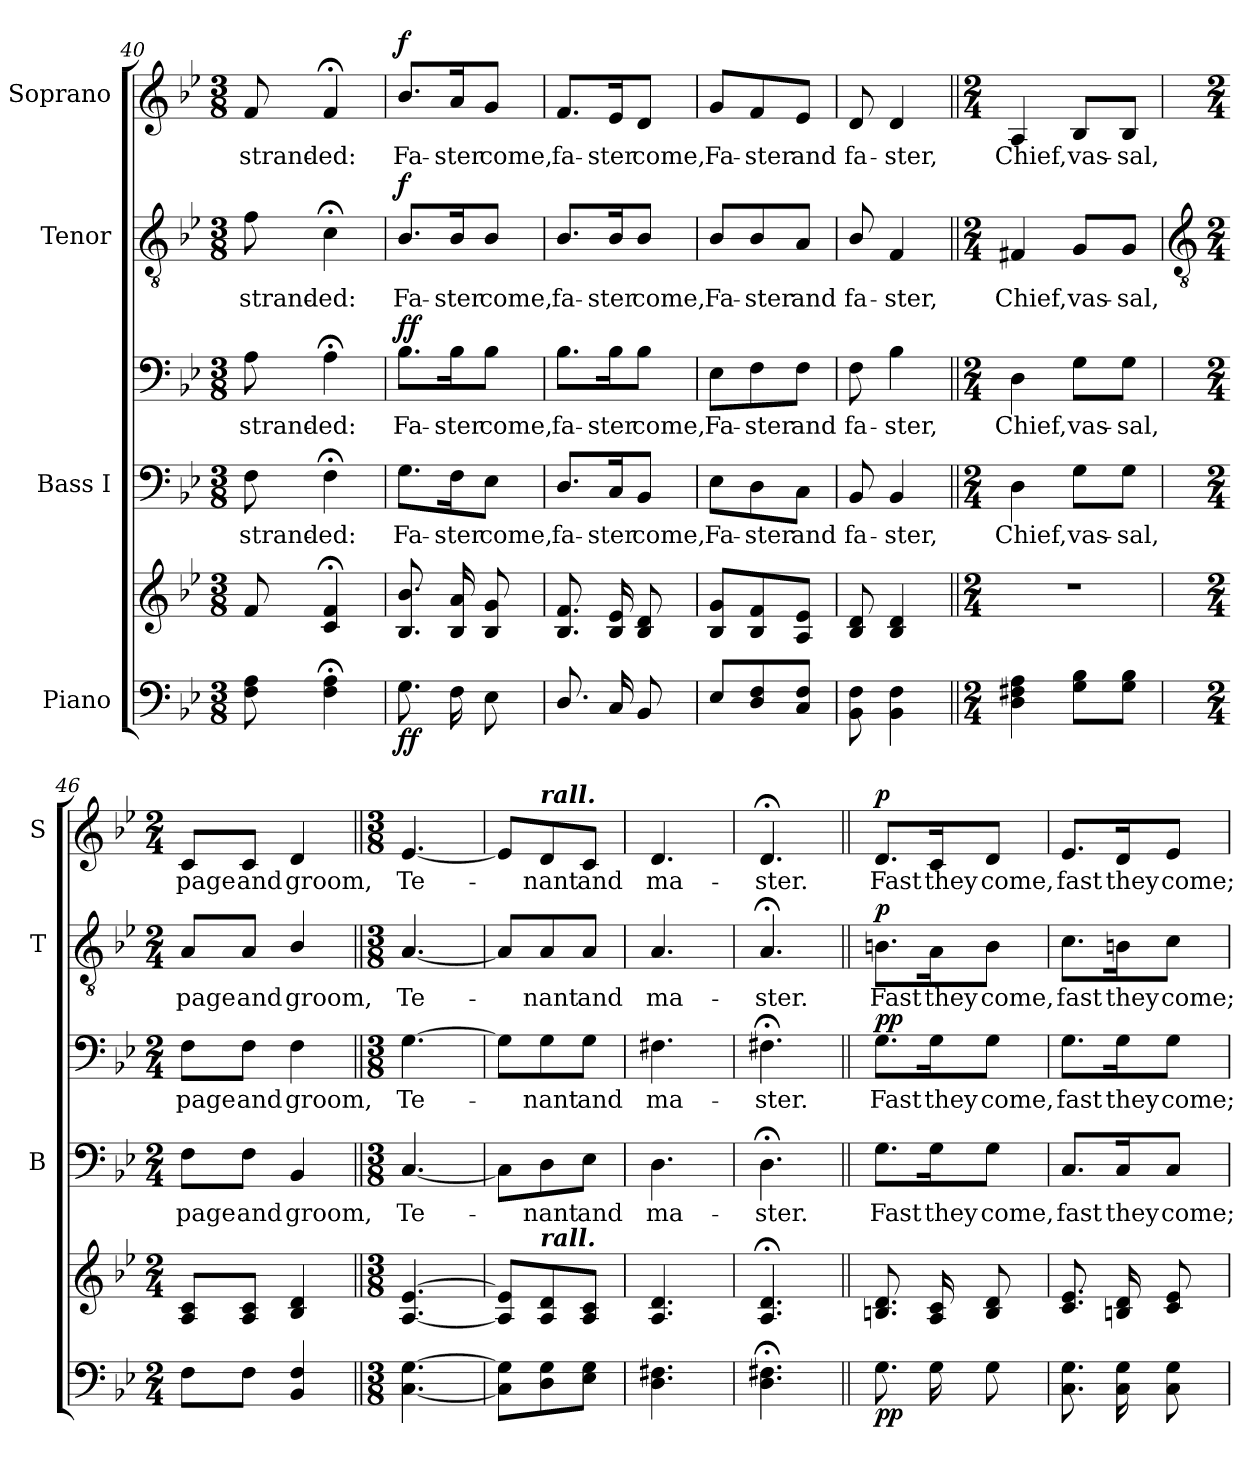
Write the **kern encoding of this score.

**kern	**kern	**dynam	**kern	**text	**kern	**text	**dynam	**kern	**text	**dynam	**kern	**text	**dynam
*part4	*part4	*part4	*part3	*part3	*part3	*part3	*part3	*part2	*part2	*part2	*part1	*part1	*part1
*staff6	*staff5	*staff5/6	*staff4	*staff4	*staff3	*staff3	*staff3/4	*staff2	*staff2	*staff2	*staff1	*staff1	*staff1
*I"Piano	*	*	*I"Bass I	*	*	*	*	*I"Tenor	*	*	*I"Soprano	*	*
*	*	*	*I'B	*	*	*	*	*I'T	*	*	*I'S	*	*
*clefF4	*clefG2	*	*clefF4	*	*clefF4	*	*	*clefGv2	*	*	*clefG2	*	*
*k[b-e-]	*k[b-e-]	*	*k[b-e-]	*	*k[b-e-]	*	*	*k[b-e-]	*	*	*k[b-e-]	*	*
*B-:	*B-:	*	*B-:	*	*B-:	*	*	*B-:	*	*	*B-:	*	*
*M3/8	*M3/8	*	*M3/8	*	*M3/8	*	*	*M3/8	*	*	*M3/8	*	*
=40	=40	=40	=40	=40	=40	=40	=40	=40	=40	=40	=40	=40	=40
!	!	!	!	!LO:LY:b	!	!LO:LY:b	!	!	!LO:LY:b	!	!	!LO:LY:b	!
8F 8A	8f	.	8F	strand-	8A	strand-	.	8f	strand-	.	8f	strand-	.
!	!	!	!	!LO:LY:b	!	!LO:LY:b	!	!	!LO:LY:b	!	!	!LO:LY:b	!
4F; 4A;	4c;< 4f;<	.	4F;<	-ed:	4A;<	-ed:	.	4c;<	-ed:	.	4f;<	-ed:	.
=41	=41	=41	=41	=41	=41	=41	=41	=41	=41	=41	=41	=41	=41
!	!	!LO:DY:b=2	!	!LO:LY:b	!	!LO:LY:b	!	!	!LO:LY:b	!	!	!LO:LY:b	!
!	!	!LO:DY:n=1:b	!	!	!	!	!LO:DY:b=2	!	!	!	!	!	!
!	!	!	!	!	!	!	!LO:DY:n=1:b	!	!	!LO:DY:b	!	!	!LO:DY:b
8.G\L	8.B-/ 8.b-/L	f f	8.G\L	Fa-	8.B-\L	Fa-	f f	8.B-/L	Fa-	f	8.b-/L	Fa-	f
!	!	!	!	!LO:LY:b	!	!LO:LY:b	!	!	!LO:LY:b	!	!	!LO:LY:b	!
16FL	16B- 16aL	.	16F\K	-ster	16B-\K	-ster	.	16B-/K	-ster	.	16a/K	-ster	.
!	!	!	!	!LO:LY:b	!	!LO:LY:b	!	!	!LO:LY:b	!	!	!LO:LY:b	!
8E-J	8B- 8gJ	.	8E-\J	come,	8B-\J	come,	.	8B-/J	come,	.	8g/J	come,	.
=42	=42	=42	=42	=42	=42	=42	=42	=42	=42	=42	=42	=42	=42
!	!	!	!	!LO:LY:b	!	!LO:LY:b	!	!	!LO:LY:b	!	!	!LO:LY:b	!
8.D/L	8.B- 8.fL	.	8.D/L	fa-	8.B-\L	fa-	.	8.B-/L	fa-	.	8.f/L	fa-	.
!	!	!	!	!LO:LY:b	!	!LO:LY:b	!	!	!LO:LY:b	!	!	!LO:LY:b	!
16CL	16B- 16e-L	.	16C/K	-ster	16B-\K	-ster	.	16B-/K	-ster	.	16e-/K	-ster	.
!	!	!	!	!LO:LY:b	!	!LO:LY:b	!	!	!LO:LY:b	!	!	!LO:LY:b	!
8BB-J	8B- 8dJ	.	8BB-/J	come,	8B-\J	come,	.	8B-/J	come,	.	8d/J	come,	.
=43	=43	=43	=43	=43	=43	=43	=43	=43	=43	=43	=43	=43	=43
!	!	!	!	!LO:LY:b	!	!LO:LY:b	!	!	!LO:LY:b	!	!	!LO:LY:b	!
8E-L	8B- 8gL	.	8E-\L	Fa-	8E-\L	Fa-	.	8B-/L	Fa-	.	8g/L	Fa-	.
!	!	!	!	!LO:LY:b	!	!LO:LY:b	!	!	!LO:LY:b	!	!	!LO:LY:b	!
8D/ 8F/	8B- 8f	.	8D\	-ster	8F\	-ster	.	8B-/	-ster	.	8f/	-ster	.
!	!	!	!	!LO:LY:b	!	!LO:LY:b	!	!	!LO:LY:b	!	!	!LO:LY:b	!
8C 8FJ	8A 8e-J	.	8C\J	and	8F\J	and	.	8A/J	and	.	8e-/J	and	.
=44	=44	=44	=44	=44	=44	=44	=44	=44	=44	=44	=44	=44	=44
!	!	!	!	!LO:LY:b	!	!LO:LY:b	!	!	!LO:LY:b	!	!	!LO:LY:b	!
8BB- 8F	8B- 8d	.	8BB-	fa-	8F	fa-	.	8B-/	fa-	.	8d	fa-	.
!	!	!	!	!LO:LY:b	!	!LO:LY:b	!	!	!LO:LY:b	!	!	!LO:LY:b	!
4BB- 4F	4B- 4d	.	4BB-	-ster,	4B-	-ster,	.	4F	-ster,	.	4d	-ster,	.
=45||	=45||	=45||	=45||	=45||	=45||	=45||	=45||	=45||	=45||	=45||	=45||	=45||	=45||
*M2/4	*M2/4	*	*M2/4	*	*M2/4	*	*	*M2/4	*	*	*M2/4	*	*
!	!LO:N:vis=1	!	!	!LO:LY:b	!	!LO:LY:b	!	!	!LO:LY:b	!	!	!LO:LY:b	!
4D 4F#X 4A	2r	.	4D	Chief,	4D	Chief,	.	4F#X	Chief,	.	4A	Chief,	.
!	!	!	!	!LO:LY:b	!	!LO:LY:b	!	!	!LO:LY:b	!	!	!LO:LY:b	!
8G 8B-L	.	.	8G\L	vas-	8G\L	vas-	.	8G/L	vas-	.	8B-/L	vas-	.
!	!	!	!	!LO:LY:b	!	!LO:LY:b	!	!	!LO:LY:b	!	!	!LO:LY:b	!
8G 8B-J	.	.	8G\J	-sal,	8G\J	-sal,	.	8G/J	-sal,	.	8B-/J	-sal,	.
!!LO:LB:g=z
=46	=46	=46	=46	=46	=46	=46	=46	=46	=46	=46	=46	=46	=46
*	*	*	*	*	*	*	*	*clefGv2	*	*	*	*	*
*M2/4	*M2/4	*	*M2/4	*	*M2/4	*	*	*M2/4	*	*	*M2/4	*	*
!	!	!	!	!LO:LY:b	!	!LO:LY:b	!	!	!LO:LY:b	!	!	!LO:LY:b	!
8FL	8A 8cL	.	8F\L	page	8F\L	page	.	8A/L	page	.	8c/L	page	.
!	!	!	!	!LO:LY:b	!	!LO:LY:b	!	!	!LO:LY:b	!	!	!LO:LY:b	!
8FJ	8A 8cJ	.	8F\J	and	8F\J	and	.	8A/J	and	.	8c/J	and	.
!	!	!	!	!LO:LY:b	!	!LO:LY:b	!	!	!LO:LY:b	!	!	!LO:LY:b	!
4BB-/ 4F/	4B- 4d	.	4BB-/	groom,	4F\	groom,	.	4B-/	groom,	.	4d	groom,	.
=47||	=47||	=47||	=47||	=47||	=47||	=47||	=47||	=47||	=47||	=47||	=47||	=47||	=47||
*M3/8	*M3/8	*	*M3/8	*	*M3/8	*	*	*M3/8	*	*	*M3/8	*	*
!	!	!	!	!LO:LY:b	!	!LO:LY:b	!	!	!LO:LY:b	!	!	!LO:LY:b	!
[4.C [4.G	[4.A [4.e-	.	[4.C	Te-	[4.G	Te-	.	[4.A	Te-	.	[4.e-	Te-	.
=48	=48	=48	=48	=48	=48	=48	=48	=48	=48	=48	=48	=48	=48
8C] 8G]L	8A] 8e-]L	.	8C\L]	.	8G\L]	.	.	8A/L]	.	.	8e-/L]	.	.
!	!	!	!	!	!	!	!	!	!	!	!LO:TX:a:Bi:t=rall.	!	!
!	!LO:TX:a:Bi:t=rall.	!	!	!	!	!	!	!	!	!	!	!	!
!	!	!	!	!LO:LY:b	!	!LO:LY:b	!	!	!LO:LY:b	!	!	!LO:LY:b	!
8D 8G	8A 8d	.	8D\	nant	8G\	nant	.	8A/	nant	.	8d/	nant	.
!	!	!	!	!LO:LY:b	!	!LO:LY:b	!	!	!LO:LY:b	!	!	!LO:LY:b	!
8E- 8GJ	8A 8cJ	.	8E-\J	and	8G\J	and	.	8A/J	and	.	8c/J	and	.
=49	=49	=49	=49	=49	=49	=49	=49	=49	=49	=49	=49	=49	=49
!	!	!	!	!LO:LY:b	!	!LO:LY:b	!	!	!LO:LY:b	!	!	!LO:LY:b	!
4.D 4.F#X	4.A 4.d	.	4.D	-ma-	4.F#X	ma-	.	4.A	ma-	.	4.d	ma-	.
=50	=50	=50	=50	=50	=50	=50	=50	=50	=50	=50	=50	=50	=50
!	!	!	!	!LO:LY:b	!	!LO:LY:b	!	!	!LO:LY:b	!	!	!LO:LY:b	!
4.D; 4.F#X;	4.A;< 4.d;<	.	4.D;<	ster.	4.F#X;<	-ster.	.	4.A;<	-ster.	.	4.d;<	-ster.	.
=51||	=51||	=51||	=51||	=51||	=51||	=51||	=51||	=51||	=51||	=51||	=51||	=51||	=51||
!	!	!LO:DY:b=2	!	!LO:LY:b	!	!LO:LY:b	!	!	!LO:LY:b	!	!	!LO:LY:b	!
!	!	!LO:DY:n=1:b	!	!	!	!	!LO:DY:b=2	!	!	!	!	!	!
!	!	!	!	!	!	!	!LO:DY:n=1:b	!	!	!LO:DY:b	!	!	!LO:DY:b
8.GL	8.Bn 8.dL	p p	8.G\L	Fast	8.G\L	Fast	p p	8.Bn\L	Fast	p	8.d/L	Fast	p
!	!	!	!	!LO:LY:b	!	!LO:LY:b	!	!	!LO:LY:b	!	!	!LO:LY:b	!
16GL	16A 16cL	.	16G\K	they	16G\K	they	.	16A\K	they	.	16c/K	they	.
!	!	!	!	!LO:LY:b	!	!LO:LY:b	!	!	!LO:LY:b	!	!	!LO:LY:b	!
8GJ	8B 8dJ	.	8G\J	come,	8G\J	come,	.	8B\J	come,	.	8d/J	come,	.
=52	=52	=52	=52	=52	=52	=52	=52	=52	=52	=52	=52	=52	=52
!	!	!	!	!LO:LY:b	!	!LO:LY:b	!	!	!LO:LY:b	!	!	!LO:LY:b	!
8.C 8.GL	8.c 8.e-L	.	8.C/L	fast	8.G\L	fast	.	8.c\L	fast	.	8.e-/L	fast	.
!	!	!	!	!LO:LY:b	!	!LO:LY:b	!	!	!LO:LY:b	!	!	!LO:LY:b	!
16C 16GL	16Bn 16dL	.	16C/K	they	16G\K	they	.	16Bn\K	they	.	16d/K	they	.
!	!	!	!	!LO:LY:b	!	!LO:LY:b	!	!	!LO:LY:b	!	!	!LO:LY:b	!
8C 8GJ	8c 8e-J	.	8C/J	come;	8G\J	come;	.	8c\J	come;	.	8e-/J	come;	.
=	=	=	=	=	=	=	=	=	=	=	=	=	=
*-	*-	*-	*-	*-	*-	*-	*-	*-	*-	*-	*-	*-	*-
